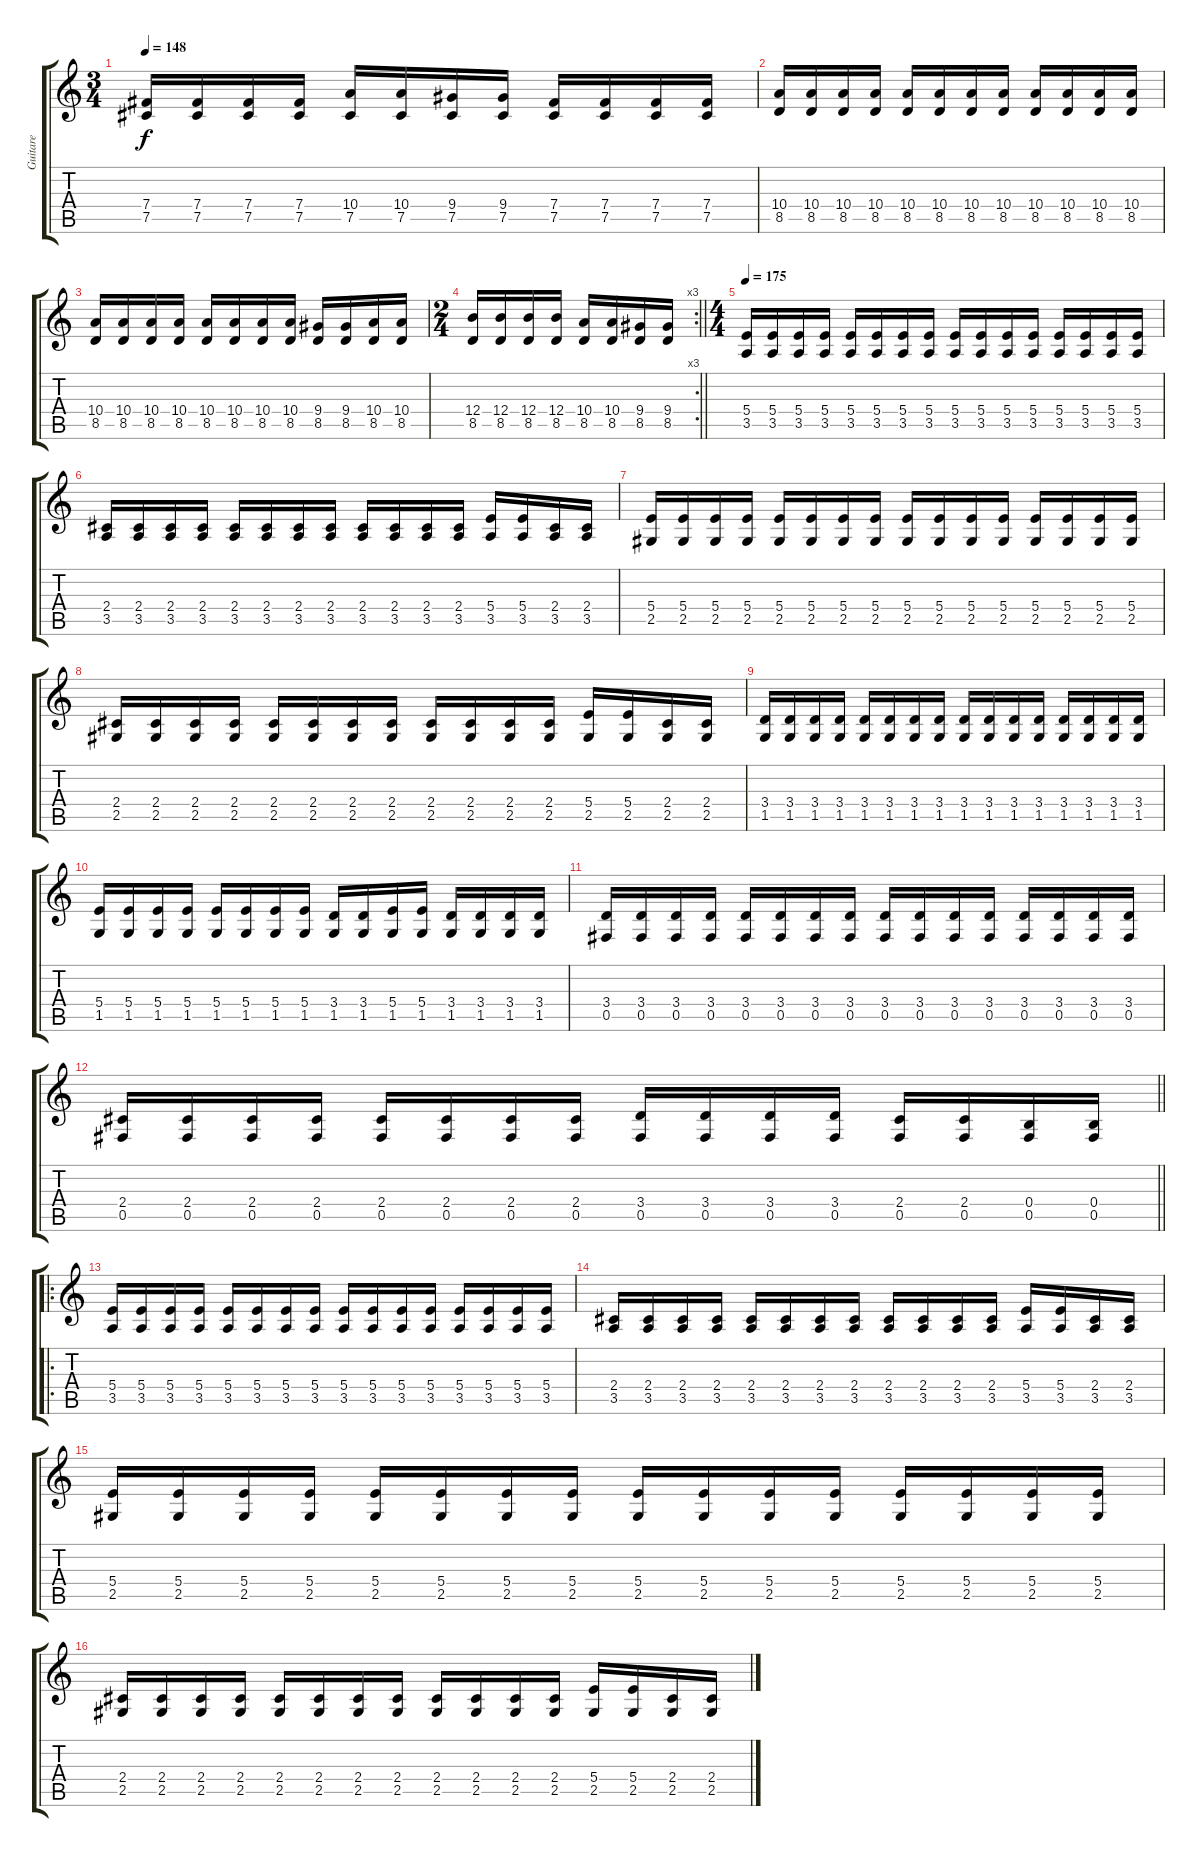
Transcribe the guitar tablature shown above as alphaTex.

\track ("Guitare" "Guitare") {instrument distortionguitar}
\staff {score tabs}
\tuning (Db4 Ab3 E3 B2 Gb2 Db2) {hide}
\ts (3 4)
\tempo 148
\clef g2
\ks c
(7.4 7.5).16{dy f} (7.4 7.5).16 (7.4 7.5).16 (7.4 7.5).16 (10.4 7.5).16 (10.4 7.5).16 (9.4 7.5).16 (9.4 7.5).16 (7.4 7.5).16 (7.4 7.5).16 (7.4 7.5).16 (7.4 7.5).16 |
(10.4 8.5).16 (10.4 8.5).16 (10.4 8.5).16 (10.4 8.5).16 (10.4 8.5).16 (10.4 8.5).16 (10.4 8.5).16 (10.4 8.5).16 (10.4 8.5).16 (10.4 8.5).16 (10.4 8.5).16 (10.4 8.5).16 |
(10.4 8.5).16 (10.4 8.5).16 (10.4 8.5).16 (10.4 8.5).16 (10.4 8.5).16 (10.4 8.5).16 (10.4 8.5).16 (10.4 8.5).16 (9.4 8.5).16 (9.4 8.5).16 (10.4 8.5).16 (10.4 8.5).16 |
\rc 3
\ts (2 4)
\barLineRight lightlight
(12.4 8.5).16 (12.4 8.5).16 (12.4 8.5).16 (12.4 8.5).16 (10.4 8.5).16 (10.4 8.5).16 (9.4 8.5).16 (9.4 8.5).16 |
\ts (4 4)
\tempo 175
(5.4 3.5).16 (5.4 3.5).16 (5.4 3.5).16 (5.4 3.5).16 (5.4 3.5).16 (5.4 3.5).16 (5.4 3.5).16 (5.4 3.5).16 (5.4 3.5).16 (5.4 3.5).16 (5.4 3.5).16 (5.4 3.5).16 (5.4 3.5).16 (5.4 3.5).16 (5.4 3.5).16 (5.4 3.5).16 |
(2.4 3.5).16 (2.4 3.5).16 (2.4 3.5).16 (2.4 3.5).16 (2.4 3.5).16 (2.4 3.5).16 (2.4 3.5).16 (2.4 3.5).16 (2.4 3.5).16 (2.4 3.5).16 (2.4 3.5).16 (2.4 3.5).16 (5.4 3.5).16 (5.4 3.5).16 (2.4 3.5).16 (2.4 3.5).16 |
(5.4 2.5).16 (5.4 2.5).16 (5.4 2.5).16 (5.4 2.5).16 (5.4 2.5).16 (5.4 2.5).16 (5.4 2.5).16 (5.4 2.5).16 (5.4 2.5).16 (5.4 2.5).16 (5.4 2.5).16 (5.4 2.5).16 (5.4 2.5).16 (5.4 2.5).16 (5.4 2.5).16 (5.4 2.5).16 |
(2.4 2.5).16 (2.4 2.5).16 (2.4 2.5).16 (2.4 2.5).16 (2.4 2.5).16 (2.4 2.5).16 (2.4 2.5).16 (2.4 2.5).16 (2.4 2.5).16 (2.4 2.5).16 (2.4 2.5).16 (2.4 2.5).16 (5.4 2.5).16 (5.4 2.5).16 (2.4 2.5).16 (2.4 2.5).16 |
(3.4 1.5).16 (3.4 1.5).16 (3.4 1.5).16 (3.4 1.5).16 (3.4 1.5).16 (3.4 1.5).16 (3.4 1.5).16 (3.4 1.5).16 (3.4 1.5).16 (3.4 1.5).16 (3.4 1.5).16 (3.4 1.5).16 (3.4 1.5).16 (3.4 1.5).16 (3.4 1.5).16 (3.4 1.5).16 |
(5.4 1.5).16 (5.4 1.5).16 (5.4 1.5).16 (5.4 1.5).16 (5.4 1.5).16 (5.4 1.5).16 (5.4 1.5).16 (5.4 1.5).16 (3.4 1.5).16 (3.4 1.5).16 (5.4 1.5).16 (5.4 1.5).16 (3.4 1.5).16 (3.4 1.5).16 (3.4 1.5).16 (3.4 1.5).16 |
(3.4 0.5).16 (3.4 0.5).16 (3.4 0.5).16 (3.4 0.5).16 (3.4 0.5).16 (3.4 0.5).16 (3.4 0.5).16 (3.4 0.5).16 (3.4 0.5).16 (3.4 0.5).16 (3.4 0.5).16 (3.4 0.5).16 (3.4 0.5).16 (3.4 0.5).16 (3.4 0.5).16 (3.4 0.5).16 |
\barLineRight lightlight
(2.4 0.5).16 (2.4 0.5).16 (2.4 0.5).16 (2.4 0.5).16 (2.4 0.5).16 (2.4 0.5).16 (2.4 0.5).16 (2.4 0.5).16 (3.4 0.5).16 (3.4 0.5).16 (3.4 0.5).16 (3.4 0.5).16 (2.4 0.5).16 (2.4 0.5).16 (0.4 0.5).16 (0.4 0.5).16 |
\ro
(5.4 3.5).16 (5.4 3.5).16 (5.4 3.5).16 (5.4 3.5).16 (5.4 3.5).16 (5.4 3.5).16 (5.4 3.5).16 (5.4 3.5).16 (5.4 3.5).16 (5.4 3.5).16 (5.4 3.5).16 (5.4 3.5).16 (5.4 3.5).16 (5.4 3.5).16 (5.4 3.5).16 (5.4 3.5).16 |
(2.4 3.5).16 (2.4 3.5).16 (2.4 3.5).16 (2.4 3.5).16 (2.4 3.5).16 (2.4 3.5).16 (2.4 3.5).16 (2.4 3.5).16 (2.4 3.5).16 (2.4 3.5).16 (2.4 3.5).16 (2.4 3.5).16 (5.4 3.5).16 (5.4 3.5).16 (2.4 3.5).16 (2.4 3.5).16 |
(5.4 2.5).16 (5.4 2.5).16 (5.4 2.5).16 (5.4 2.5).16 (5.4 2.5).16 (5.4 2.5).16 (5.4 2.5).16 (5.4 2.5).16 (5.4 2.5).16 (5.4 2.5).16 (5.4 2.5).16 (5.4 2.5).16 (5.4 2.5).16 (5.4 2.5).16 (5.4 2.5).16 (5.4 2.5).16 |
(2.4 2.5).16 (2.4 2.5).16 (2.4 2.5).16 (2.4 2.5).16 (2.4 2.5).16 (2.4 2.5).16 (2.4 2.5).16 (2.4 2.5).16 (2.4 2.5).16 (2.4 2.5).16 (2.4 2.5).16 (2.4 2.5).16 (5.4 2.5).16 (5.4 2.5).16 (2.4 2.5).16 (2.4 2.5).16
